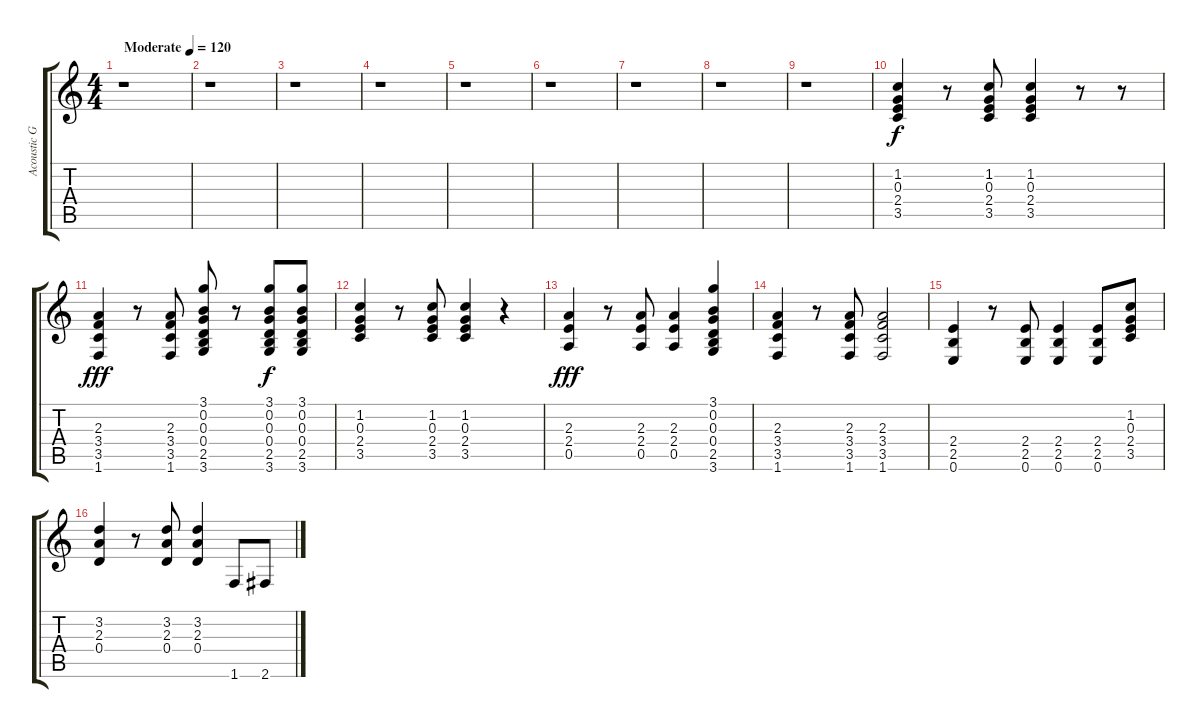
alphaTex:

\track ("Acoustic Guitar" "Acoustic G") {instrument acousticguitarsteel}
\staff {score tabs}
\tuning (E4 B3 G3 D3 A2 E2) {hide}
\ts (4 4)
\tempo (120 "Moderate")
\clef g2
\ks c
r.1{dy f instrument acousticguitarsteel} |
r.1 |
r.1 |
r.1 |
r.1 |
r.1 |
r.1 |
r.1 |
r.1 |
(1.2 0.3 2.4 3.5).4 r.8 (1.2 0.3 2.4 3.5).8 (1.2 0.3 2.4 3.5).4 r.8 r.8 |
(2.3 3.4 3.5 1.6).4{dy fff} r.8 (2.3 3.4 3.5 1.6).8 (3.1 0.2 0.3 0.4 2.5 3.6).8 r.8 (3.1 0.2 0.3 0.4 2.5 3.6).8{dy f} (3.1 0.2 0.3 0.4 2.5 3.6).8 |
(1.2 0.3 2.4 3.5).4 r.8 (1.2 0.3 2.4 3.5).8 (1.2 0.3 2.4 3.5).4 r.4 |
(2.3 2.4 0.5).4{dy fff} r.8 (2.3 2.4 0.5).8 (2.3 2.4 0.5).4 (3.1 0.2 0.3 0.4 2.5 3.6).4 |
(2.3 3.4 3.5 1.6).4 r.8 (2.3 3.4 3.5 1.6).8 (2.3 3.4 3.5 1.6).2 |
(2.4 2.5 0.6).4 r.8 (2.4 2.5 0.6).8 (2.4 2.5 0.6).4 (2.4 2.5 0.6).8 (1.2 0.3 2.4 3.5).8 |
(3.2 2.3 0.4).4 r.8 (3.2 2.3 0.4).8 (3.2 2.3 0.4).4 1.6.8 2.6.8
